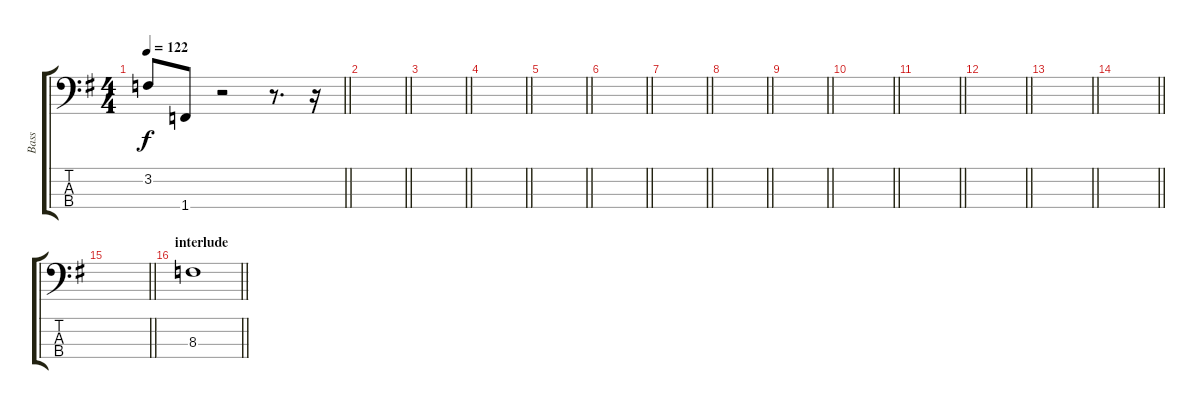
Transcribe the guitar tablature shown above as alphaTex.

\track ("Bass" "Bass") {instrument electricbassfinger}
\staff {score tabs}
\tuning (G2 D2 A1 E1) {hide}
\ts (4 4)
\tempo 122
\clef f4
\barLineRight lightlight
\ks g
3.2{t}.8{dy f} 1.4.8 r.2 r.8{d} r.16 |
\barLineRight lightlight
|
\barLineRight lightlight
|
\barLineRight lightlight
|
\barLineRight lightlight
|
\barLineRight lightlight
|
\barLineRight lightlight
|
\barLineRight lightlight
|
\barLineRight lightlight
|
\barLineRight lightlight
|
\barLineRight lightlight
|
\barLineRight lightlight
|
\barLineRight lightlight
|
\barLineRight lightlight
|
\barLineRight lightlight
|
\section ("" "interlude")
\barLineRight lightlight
8.3.1
